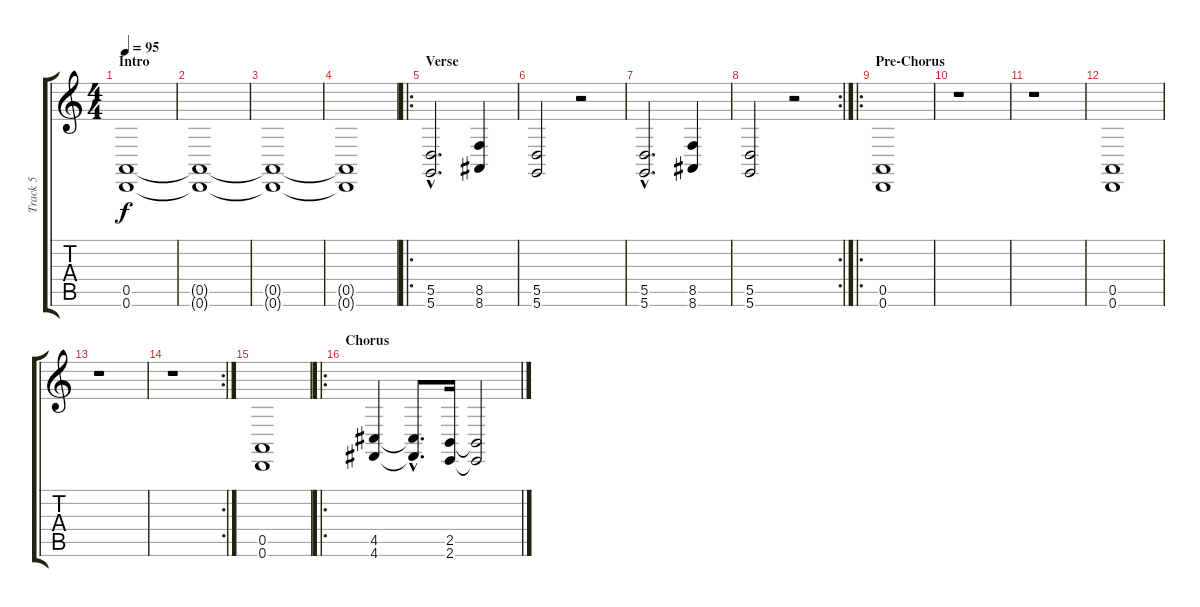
\track ("Track 5" "Track 5") {instrument voiceoohs}
\staff {score tabs}
\tuning (E4 B3 G3 D3 A2 D2) {hide}
\ts (4 4)
\section ("" "Intro")
\tempo 95
\clef g2
\ks c
(0.5 0.6).1{dy f instrument voiceoohs} |
(0.5{t} 0.6{t}).1 |
(0.5{t} 0.6{t}).1 |
(0.5{t} 0.6{t}).1 |
\ro
\section ("" "Verse")
(5.5{hac} 5.6{hac}).2{d} (8.5 8.6).4 |
(5.5 5.6).2 r.2 |
(5.5{hac} 5.6{hac}).2{d} (8.5 8.6).4 |
\rc 2
(5.5 5.6).2 r.2 |
\ro
\section ("" "Pre-Chorus")
(0.5 0.6).1 |
r.1 |
r.1 |
(0.5 0.6).1 |
r.1 |
\rc 2
r.1 |
(0.5 0.6).1 |
\ro
\section ("" "Chorus")
(4.5 4.6).4 (4.5{hac t} 4.6{hac t}).8{d} (2.5 2.6).16 (2.5{t} 2.6{t}).2
